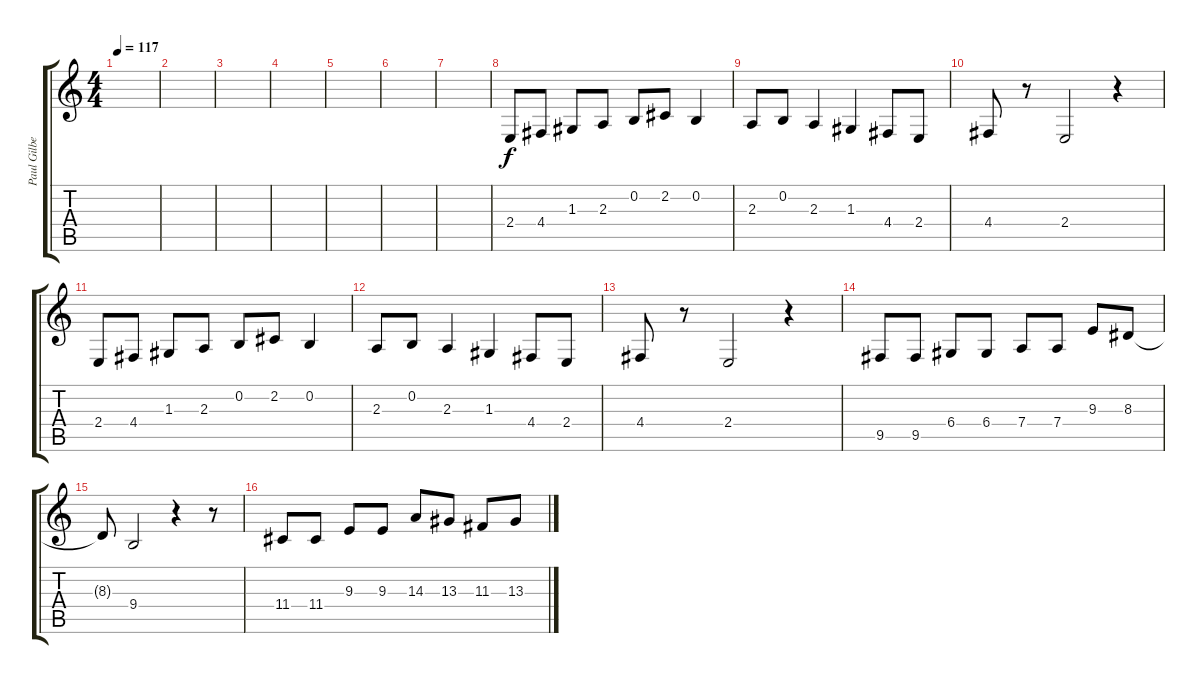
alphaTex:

\track ("Paul Gilbert - Vocals" "Paul Gilbe") {instrument clarinet}
\staff {score tabs}
\tuning (E4 B3 G3 D3 A2 E2) {hide}
\ts (4 4)
\tempo 117
\clef g2
\ks c
|
|
|
|
|
|
|
2.4.8 4.4.8 1.3.8 2.3.8 0.2.8 2.2.8 0.2.4 |
2.3.8 0.2.8 2.3.4 1.3.4 4.4.8 2.4.8 |
4.4.8 r.8 2.4.2 r.4 |
2.4.8 4.4.8 1.3.8 2.3.8 0.2.8 2.2.8 0.2.4 |
2.3.8 0.2.8 2.3.4 1.3.4 4.4.8 2.4.8 |
4.4.8 r.8 2.4.2 r.4 |
9.5.8 9.5.8 6.4.8 6.4.8 7.4.8 7.4.8 9.3.8 8.3.8 |
8.3{t}.8 9.4.2 r.4 r.8 |
11.4.8 11.4.8 9.3.8 9.3.8 14.3.8 13.3.8 11.3.8 13.3.8
